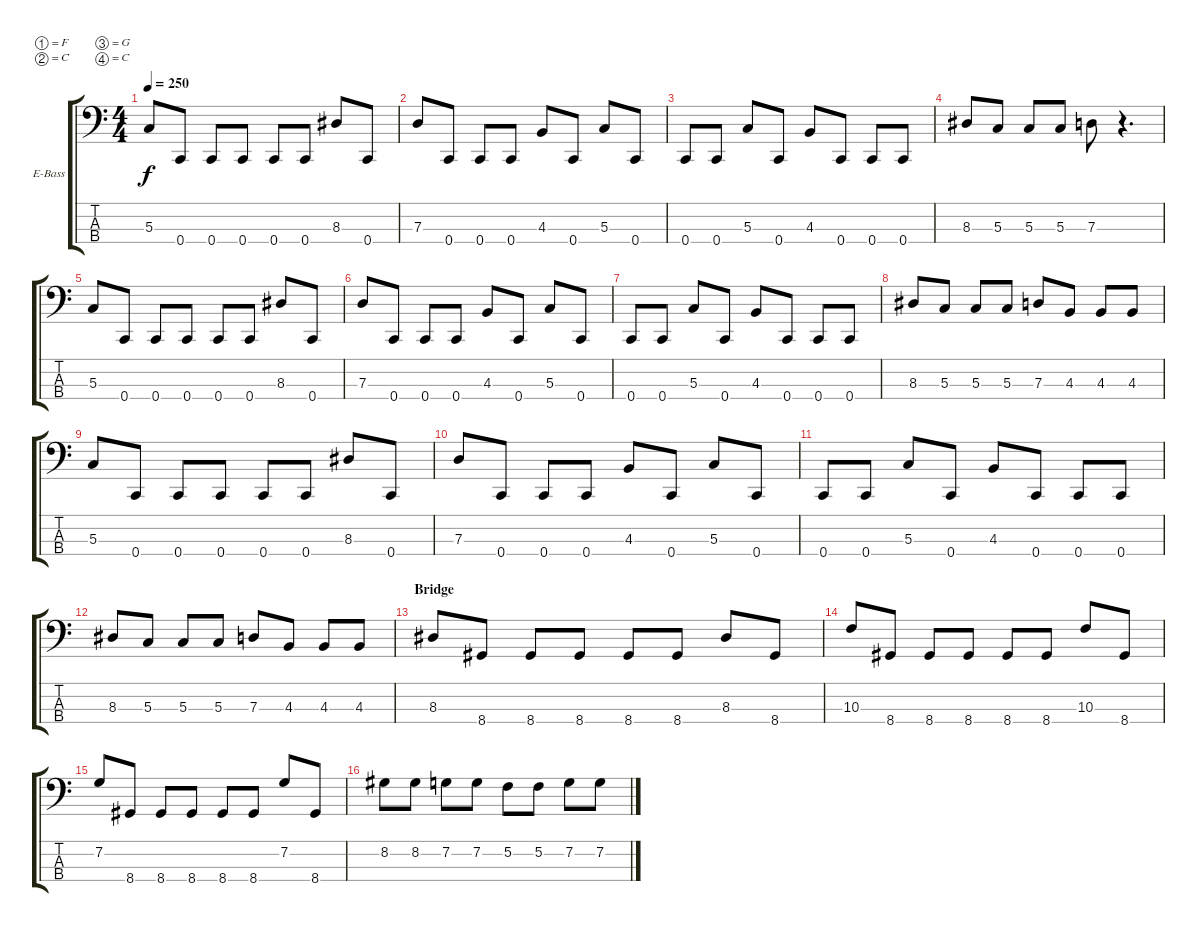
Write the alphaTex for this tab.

\defaultSystemsLayout 4
\bracketExtendMode groupsimilarinstruments
\firstSystemTrackNameOrientation horizontal
\otherSystemsTrackNameOrientation horizontal
\track ("Electric Bass" "E-Bass") {instrument electricbassfinger}
\staff {score tabs}
\tuning (F2 C2 G1 C1)
\ts (4 4)
\tempo 250
\clef f4
\ks c
5.3.8{dy f} 0.4.8 0.4.8 0.4.8 0.4.8 0.4.8 8.3.8 0.4.8 |
7.3.8 0.4.8 0.4.8 0.4.8 4.3.8 0.4.8 5.3.8 0.4.8 |
0.4.8 0.4.8 5.3.8 0.4.8 4.3.8 0.4.8 0.4.8 0.4.8 |
8.3.8 5.3.8 5.3.8 5.3.8 7.3.8 r.4{d} |
5.3.8 0.4.8 0.4.8 0.4.8 0.4.8 0.4.8 8.3.8 0.4.8 |
7.3.8 0.4.8 0.4.8 0.4.8 4.3.8 0.4.8 5.3.8 0.4.8 |
0.4.8 0.4.8 5.3.8 0.4.8 4.3.8 0.4.8 0.4.8 0.4.8 |
8.3.8 5.3.8 5.3.8 5.3.8 7.3.8 4.3.8 4.3.8 4.3.8 |
5.3.8 0.4.8 0.4.8 0.4.8 0.4.8 0.4.8 8.3.8 0.4.8 |
7.3.8 0.4.8 0.4.8 0.4.8 4.3.8 0.4.8 5.3.8 0.4.8 |
0.4.8 0.4.8 5.3.8 0.4.8 4.3.8 0.4.8 0.4.8 0.4.8 |
8.3.8 5.3.8 5.3.8 5.3.8 7.3.8 4.3.8 4.3.8 4.3.8 |
\section ("" "Bridge")
8.3.8 8.4.8 8.4.8 8.4.8 8.4.8 8.4.8 8.3.8 8.4.8 |
10.3.8 8.4.8 8.4.8 8.4.8 8.4.8 8.4.8 10.3.8 8.4.8 |
7.2.8 8.4.8 8.4.8 8.4.8 8.4.8 8.4.8 7.2.8 8.4.8 |
8.2.8 8.2.8 7.2.8 7.2.8 5.2.8 5.2.8 7.2.8 7.2.8
